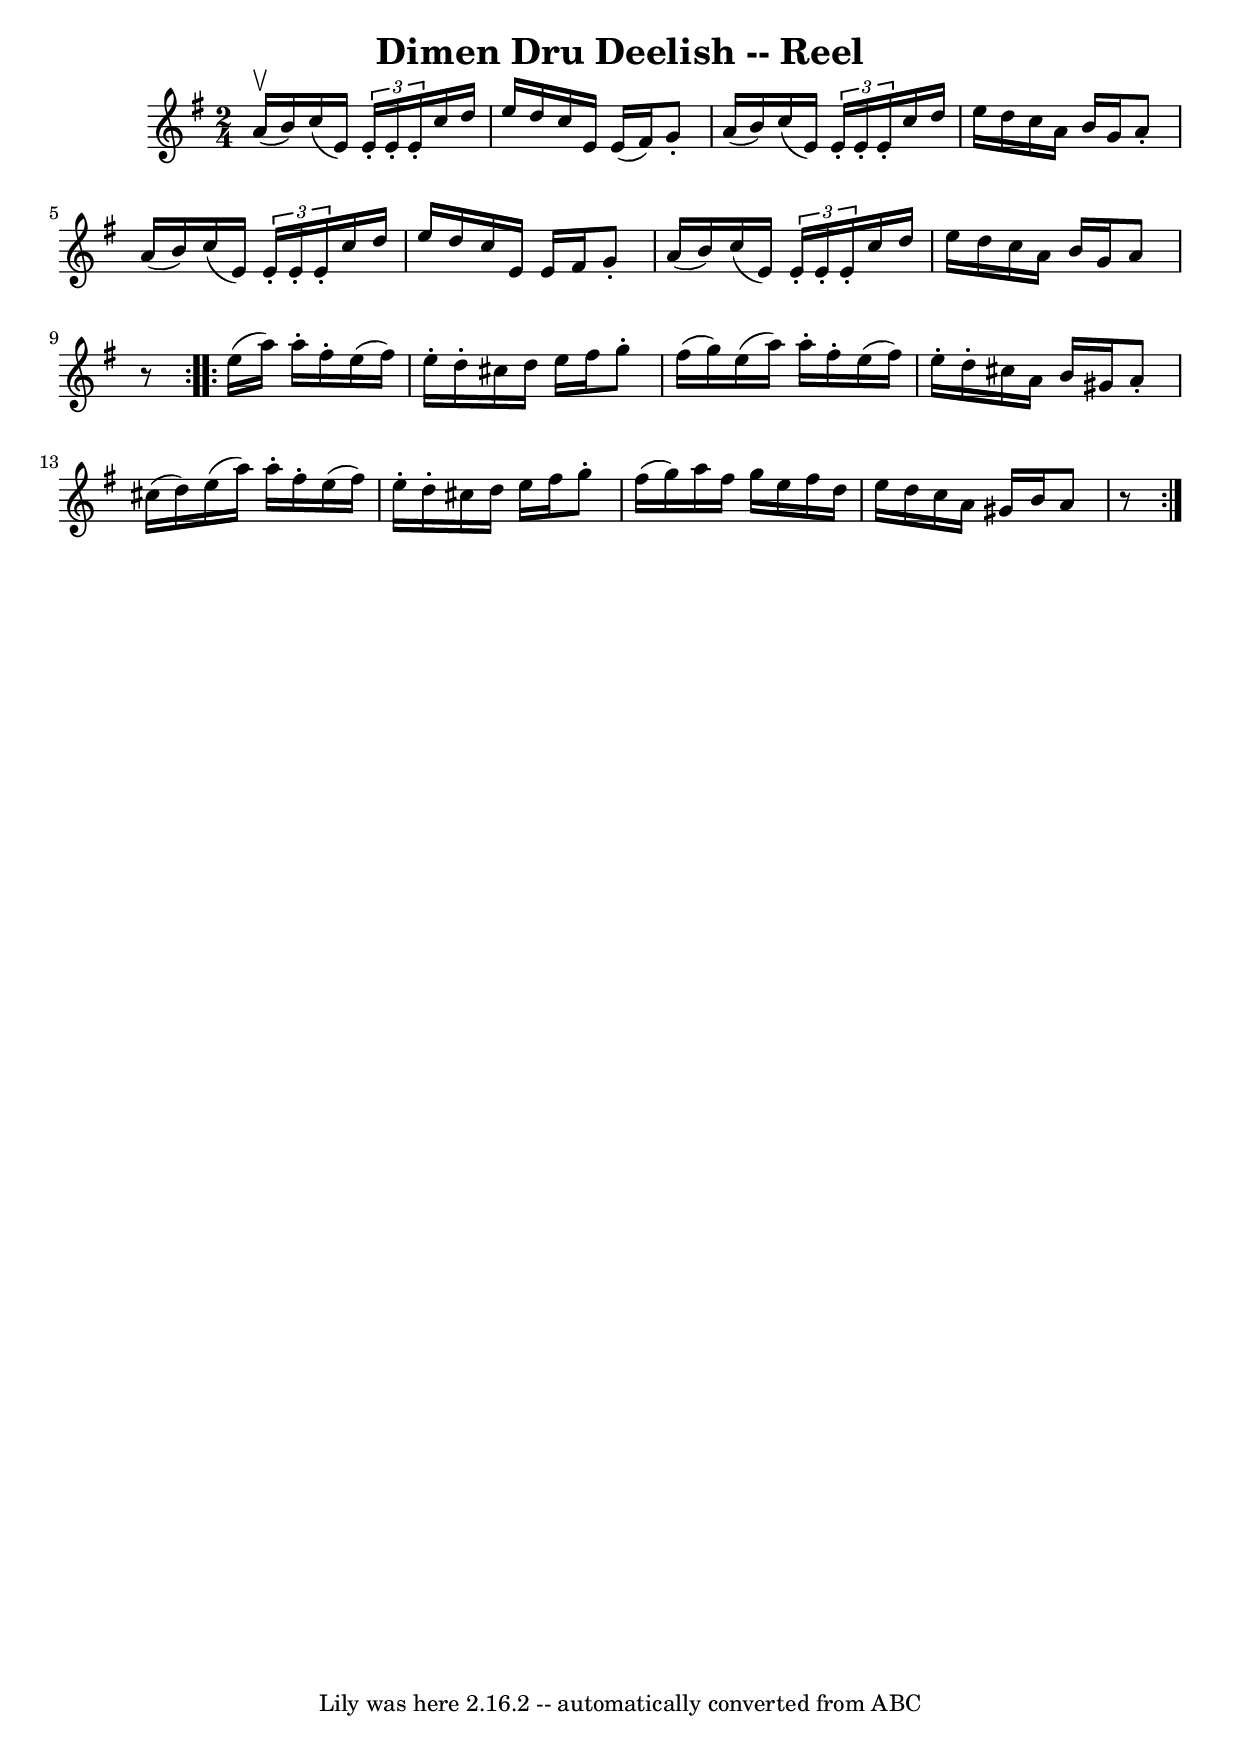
\version "2.7.40"
\include "Mammoth.ily"
\header {
	%% book = "Ryan's Mammoth Collection"
	crossRefNumber = "1"
	footnotes = "\\\\182\\\\The book has the triplets written as demisemiquavers."
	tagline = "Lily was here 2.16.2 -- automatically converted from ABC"
	title = "Dimen Dru Deelish -- Reel"
}
voicedefault =  {
\set Score.defaultBarType = "empty"

\repeat volta 2 {
\time 2/4 \key a \dorian a'16^\upbow(b'16) |
 c''16 (e'16 
) \times 2/3 { e'16 -. e'16 -. e'16 -. } c''16 d''16 e''16    
d''16    |
 c''16 e'16 e'16 (fis'16) g'8 -. a'16 (
b'16)   |
 c''16 (e'16) \times 2/3 { e'16 -. e'16 -.   
e'16 -. } c''16 d''16 e''16 d''16    |
 c''16 a'16    
b'16 g'16 a'8 -. a'16 (b'16)   |
 c''16 (e'16) 
\times 2/3 { e'16 -. e'16 -. e'16 -. } c''16 d''16 e''16 d''16 
   |
 c''16 e'16 e'16 fis'16 g'8 -. a'16 (b'16)   
|
 c''16 (e'16) \times 2/3 { e'16 -. e'16 -. e'16 -. }   
c''16 d''16 e''16 d''16    |
 c''16 a'16 b'16 g'16    
a'8    r8   } \repeat volta 2 { e''16 (a''16) a''16 -. fis''16 -. 
 e''16 (fis''16) e''16 -. d''16 -.   |
 cis''16 d''16    
e''16 fis''16 g''8 -. fis''16 (g''16)   |
 e''16 (
a''16) a''16 -. fis''16 -. e''16 (fis''16) e''16 -. d''16 -. 
  |
 cis''16 a'16 b'16 gis'16 a'8 -. cis''16 (d''16  
-)   |
 e''16 (a''16) a''16 -. fis''16 -. e''16 (
fis''16) e''16 -. d''16 -.   |
 cis''16 d''16 e''16    
fis''16 g''8 -. fis''16 (g''16)   |
 a''16 fis''16    
g''16 e''16 fis''16 d''16 e''16 d''16    |
 c''16    
a'16 gis'16 b'16 a'8    r8   }   
}

\score{
    <<

	\context Staff="default"
	{
	    \voicedefault 
	}

    >>
	\layout {
	}
	\midi {}
}
